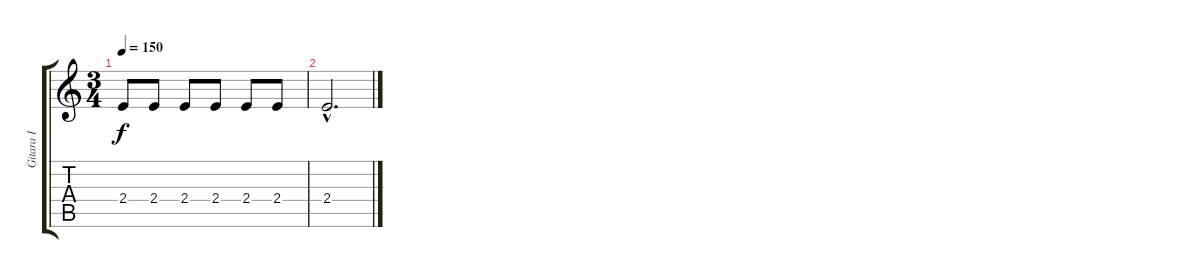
\track ("Gitara I" "Gitara I") {instrument acousticguitarnylon}
\staff {score tabs}
\tuning (E4 B3 G3 D3 A2 E2) {hide}
\ts (3 4)
\tempo 150
\clef g2
\ks c
2.4.8{dy f} 2.4.8 2.4.8 2.4.8 2.4.8 2.4.8 |
2.4{hac}.2{d}
